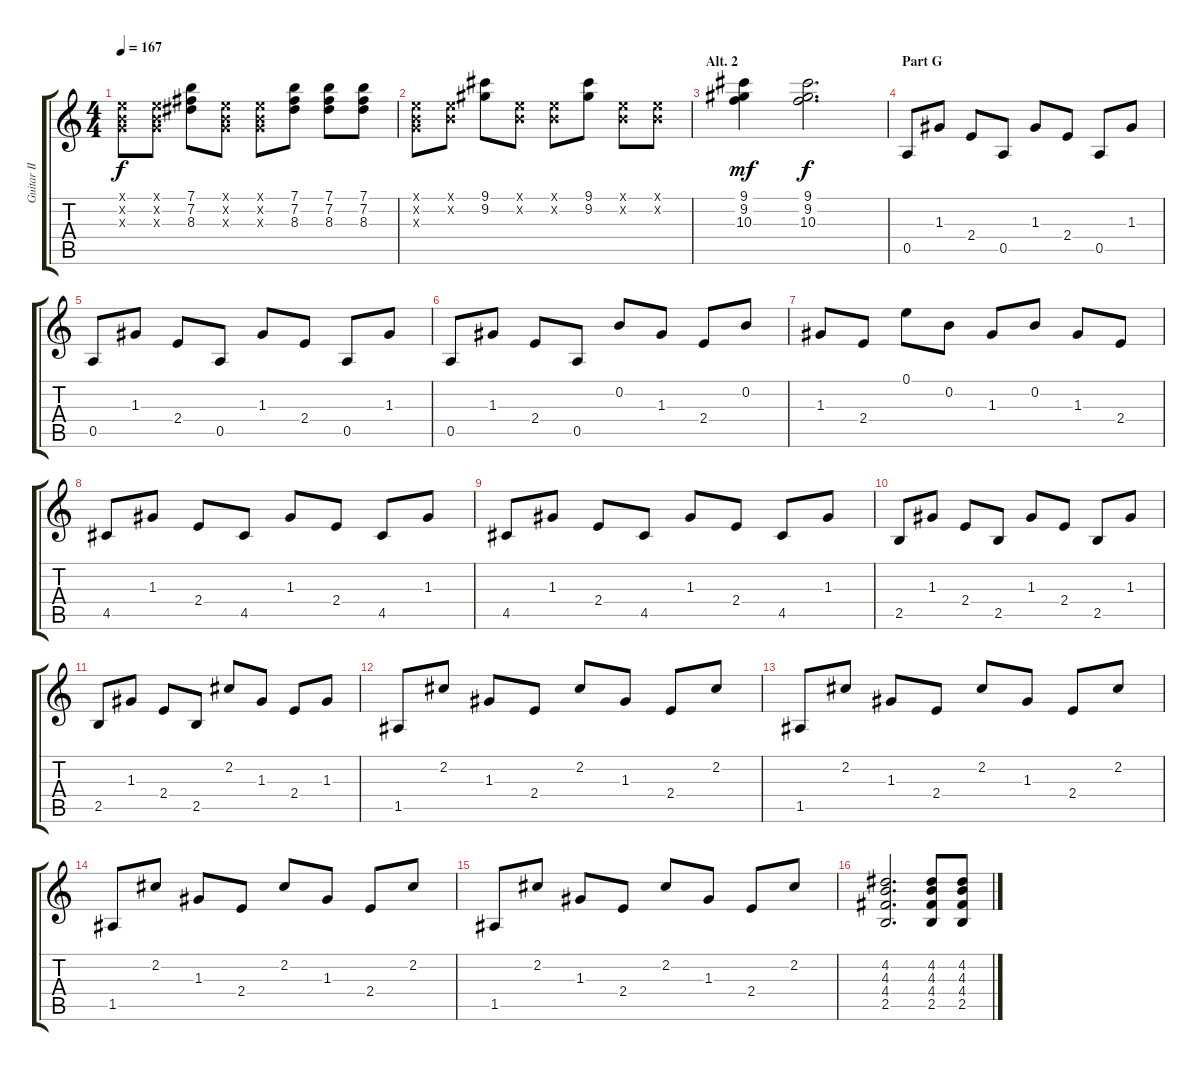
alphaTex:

\track ("Guitar II (Ken)" "Guitar II ") {mute instrument electricguitarclean}
\staff {score tabs}
\tuning (E4 B3 G3 D3 A2 E2) {hide}
\ts (4 4)
\tempo 167
\clef g2
\ks c
(0.1{x} 0.2{x} 0.3{x}).8{dy f} (0.1{x} 0.2{x} 0.3{x}).8 (7.1 7.2 8.3).8 (0.1{x} 0.2{x} 0.3{x}).8 (0.1{x} 0.2{x} 0.3{x}).8 (7.1 7.2 8.3).8 (7.1 7.2 8.3).8 (7.1 7.2 8.3).8 |
(0.1{x} 0.2{x} 0.3{x}).8 (0.1{x} 0.2{x}).8 (9.1 9.2).8 (0.1{x} 0.2{x}).8 (0.1{x} 0.2{x}).8 (9.1 9.2).8 (0.1{x} 0.2{x}).8 (0.1{x} 0.2{x}).8 |
\section ("" "Alt. 2")
(9.1 9.2 10.3).4{dy mf} (9.1 9.2 10.3).2{d dy f} |
\section ("" "Part G")
0.5.8{instrument electricguitarclean} 1.3.8 2.4.8 0.5.8 1.3.8 2.4.8 0.5.8 1.3.8 |
0.5.8 1.3.8 2.4.8 0.5.8 1.3.8 2.4.8 0.5.8 1.3.8 |
0.5.8 1.3.8 2.4.8 0.5.8 0.2.8 1.3.8 2.4.8 0.2.8 |
1.3.8 2.4.8 0.1.8 0.2.8 1.3.8 0.2.8 1.3.8 2.4.8 |
4.5.8 1.3.8 2.4.8 4.5.8 1.3.8 2.4.8 4.5.8 1.3.8 |
4.5.8 1.3.8 2.4.8 4.5.8 1.3.8 2.4.8 4.5.8 1.3.8 |
2.5.8 1.3.8 2.4.8 2.5.8 1.3.8 2.4.8 2.5.8 1.3.8 |
2.5.8 1.3.8 2.4.8 2.5.8 2.2.8 1.3.8 2.4.8 1.3.8 |
1.5.8 2.2.8 1.3.8 2.4.8 2.2.8 1.3.8 2.4.8 2.2.8 |
1.5.8 2.2.8 1.3.8 2.4.8 2.2.8 1.3.8 2.4.8 2.2.8 |
1.5.8 2.2.8 1.3.8 2.4.8 2.2.8 1.3.8 2.4.8 2.2.8 |
1.5.8 2.2.8 1.3.8 2.4.8 2.2.8 1.3.8 2.4.8 2.2.8 |
(4.2 4.3 4.4 2.5).2{d} (4.2 4.3 4.4 2.5).8 (4.2 4.3 4.4 2.5).8
